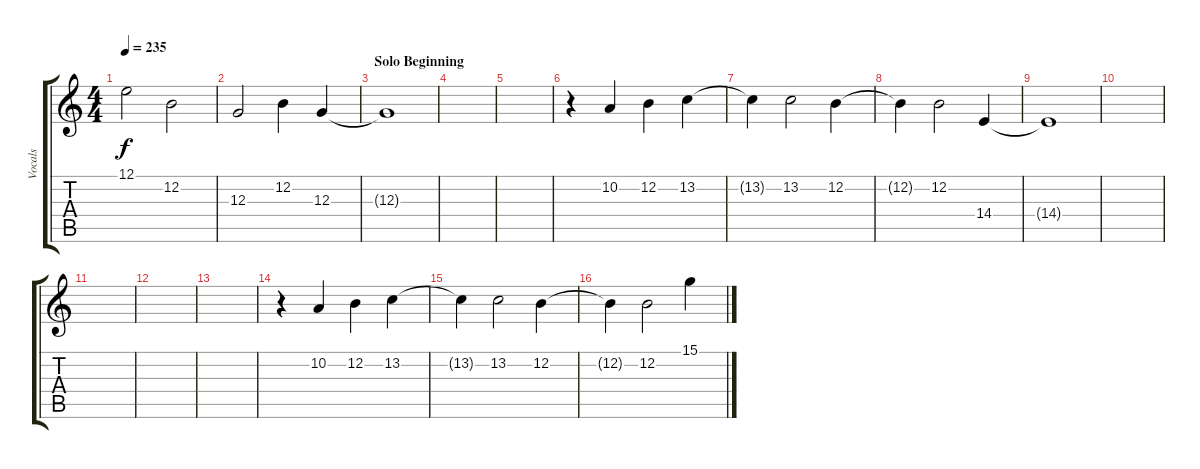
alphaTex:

\track ("Vocals" "Vocals") {instrument lead3calliope}
\staff {score tabs}
\tuning (E4 B3 G3 D3 A2 E2) {hide}
\ts (4 4)
\tempo 235
\clef g2
\ks c
12.1.2{dy f} 12.2.2 |
12.3.2 12.2.4 12.3.4 |
\section ("" "Solo Beginning")
12.3{t}.1 |
|
|
r.4 10.2.4 12.2.4 13.2.4 |
13.2{t}.4 13.2.2 12.2.4 |
12.2{t}.4 12.2.2 14.4.4 |
14.4{t}.1 |
|
|
|
|
r.4 10.2.4 12.2.4 13.2.4 |
13.2{t}.4 13.2.2 12.2.4 |
12.2{t}.4 12.2.2 15.1.4
